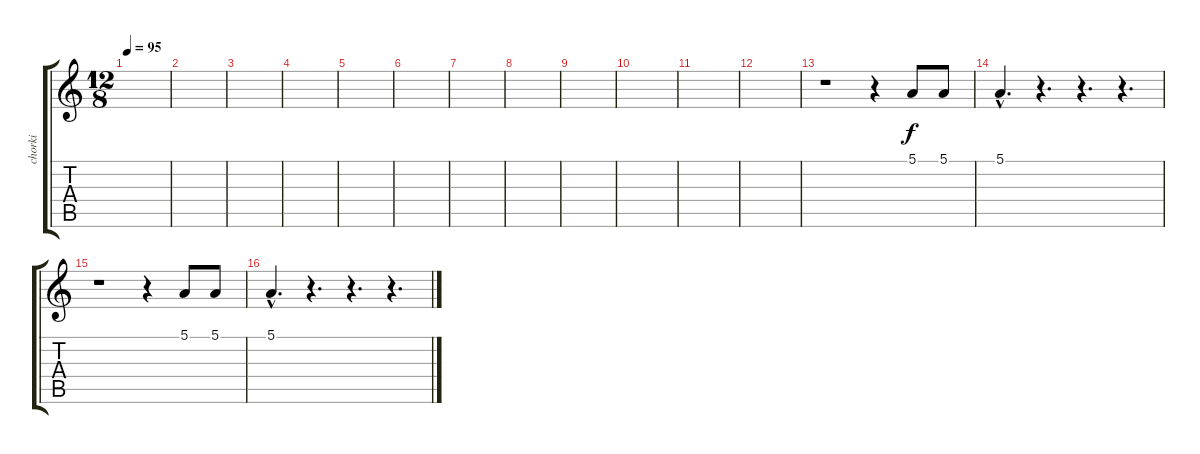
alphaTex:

\track ("chorki" "chorki") {instrument frenchhorn}
\staff {score tabs}
\tuning (E4 B3 G3 D3 A2 E2) {hide}
\ts (12 8)
\tempo 95
\clef g2
\ks c
|
|
|
|
|
|
|
|
|
|
|
|
r.1 r.4 5.1.8 5.1.8 |
5.1{hac}.4{d} r.4{d} r.4{d} r.4{d} |
r.1 r.4 5.1.8 5.1.8 |
5.1{hac}.4{d} r.4{d} r.4{d} r.4{d}
